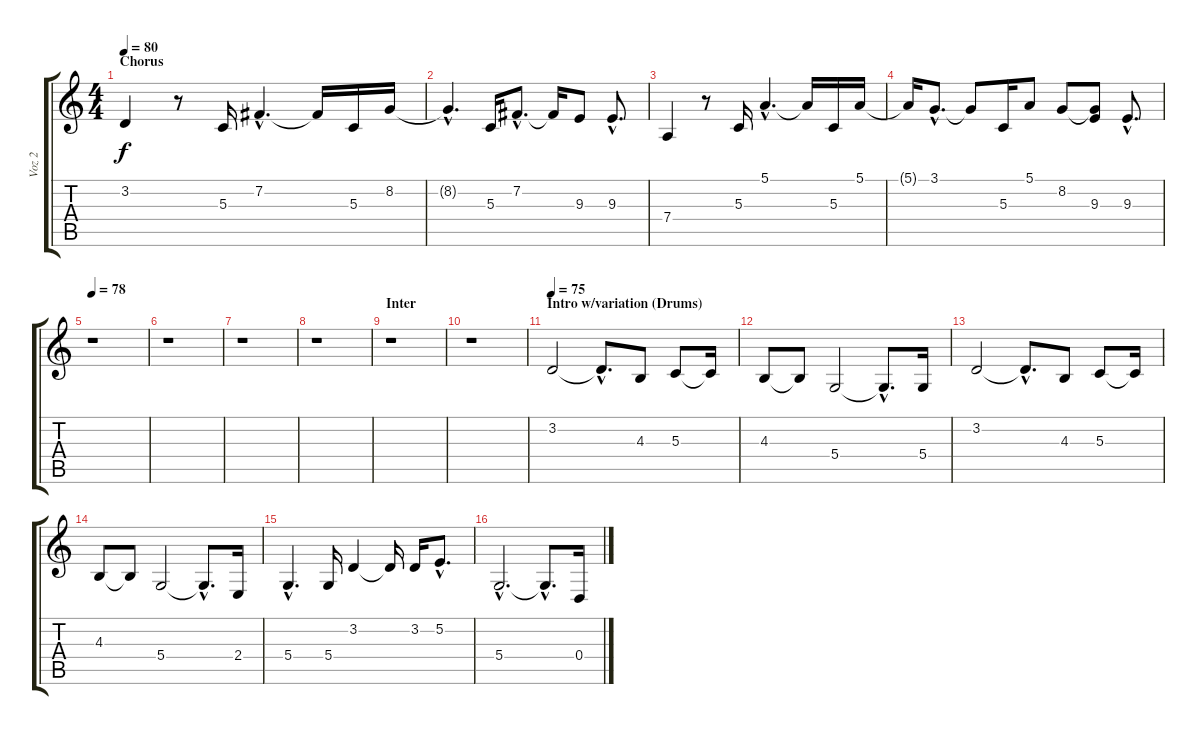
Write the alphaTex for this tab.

\track ("Voz 2" "Voz 2") {instrument voiceoohs}
\staff {score tabs}
\tuning (E4 B3 G3 D3 A2 E2) {hide}
\ts (4 4)
\section ("" "Chorus")
\tempo 80
\clef g2
\ks c
3.2{t}.4{dy f} r.8 5.3.16 7.2{hac}.4{d} 7.2{t}.16 5.3.16 8.2.16 |
8.2{hac t}.4{d} 5.3.16 7.2{hac}.8{d} 7.2{t}.16 9.3.8 9.3{hac}.8{d} |
7.4.4 r.8 5.3.16 5.1{hac}.4{d} 5.1{t}.16 5.3.16 5.1.16 |
5.1{t}.16 3.1{hac}.8{d} 3.1{t}.8 5.3.16 5.1.8 8.2.8 (8.2{t} 9.3).8 9.3{hac}.8{d} |
\tempo 78
r.1 |
r.1 |
r.1 |
r.1 |
\section ("" "Inter")
r.1 |
r.1 |
\section ("" "Intro w/variation (Drums)")
\tempo 75
3.2.2 3.2{hac t}.8{d} 4.3.8 5.3.8 5.3{t}.16 |
4.3.8 4.3{t}.8 5.4.2 5.4{hac t}.8{d} 5.4.16 |
3.2.2 3.2{hac t}.8{d} 4.3.8 5.3.8 5.3{t}.16 |
4.3.8 4.3{t}.8 5.4.2 5.4{hac t}.8{d} 2.4.16 |
5.4{hac}.4{d} 5.4.16 3.2.4 3.2{t}.16 3.2.16 5.2{hac}.8{d} |
5.4{hac}.2{d} 5.4{hac t}.8{d} 0.4.16
